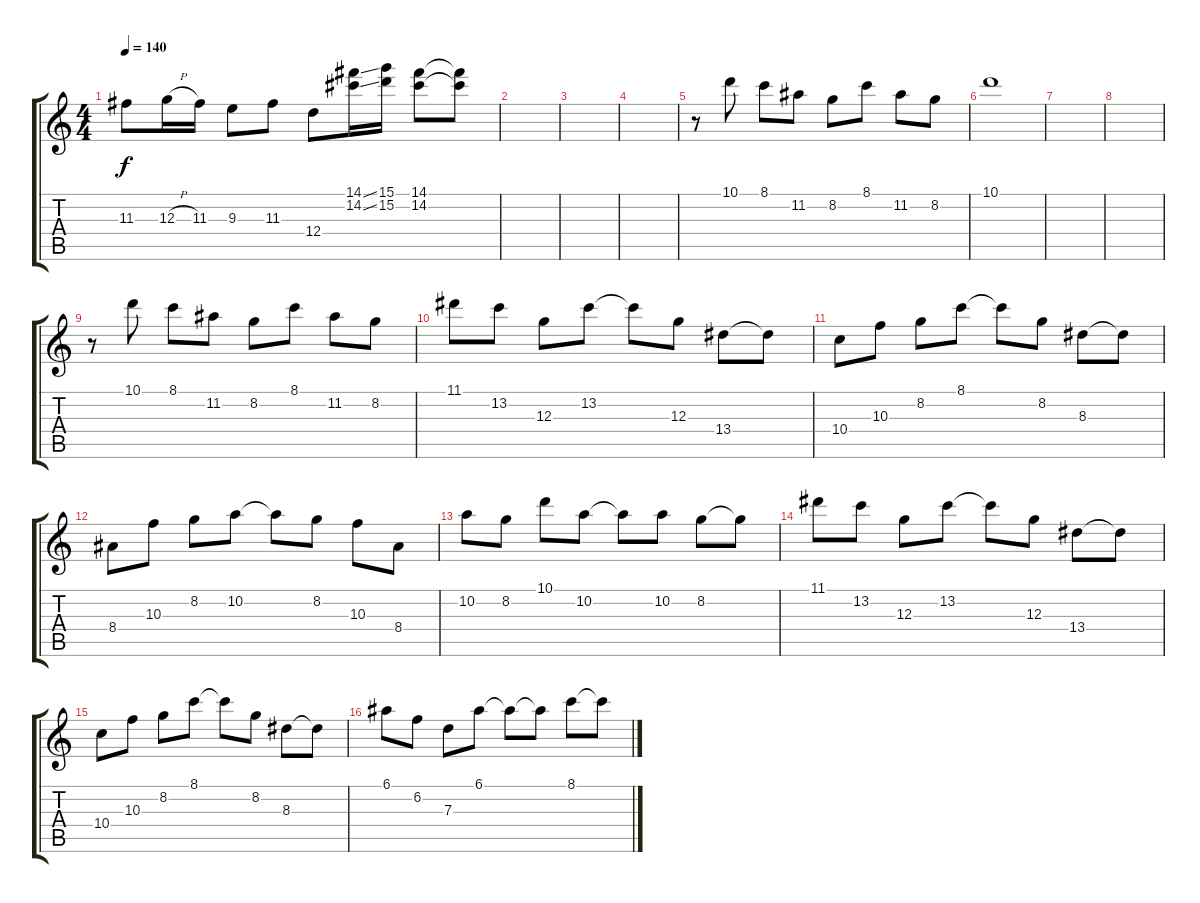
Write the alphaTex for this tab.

\track "" {instrument acousticguitarsteel}
\staff {score tabs}
\tuning (E4 B3 G3 D3 A2 E2) {hide}
\ts (4 4)
\tempo 140
\clef g2
\ks c
11.3.8{dy f} 12.3{h}.16 11.3.16 9.3.8 11.3.8 12.4.8 (14.1{ss} 14.2{ss}).16 (15.1 15.2).16 (14.1 14.2).8 (14.1{t} 14.2{t}).8 |
|
|
|
r.8 10.1.8 8.1.8 11.2.8 8.2.8 8.1.8 11.2.8 8.2.8 |
10.1.1 |
|
|
r.8 10.1.8 8.1.8 11.2.8 8.2.8 8.1.8 11.2.8 8.2.8 |
11.1.8 13.2.8 12.3.8 13.2.8 13.2{t}.8 12.3.8 13.4.8 13.4{t}.8 |
10.4.8 10.3.8 8.2.8 8.1.8 8.1{t}.8 8.2.8 8.3.8 8.3{t}.8 |
8.4.8 10.3.8 8.2.8 10.2.8 10.2{t}.8 8.2.8 10.3.8 8.4.8 |
10.2.8 8.2.8 10.1.8 10.2.8 10.2{t}.8 10.2.8 8.2.8 8.2{t}.8 |
11.1.8 13.2.8 12.3.8 13.2.8 13.2{t}.8 12.3.8 13.4.8 13.4{t}.8 |
10.4.8 10.3.8 8.2.8 8.1.8 8.1{t}.8 8.2.8 8.3.8 8.3{t}.8 |
6.1.8 6.2.8 7.3.8 6.1.8 6.1{t}.8 6.1{t}.8 8.1.8 8.1{t}.8
